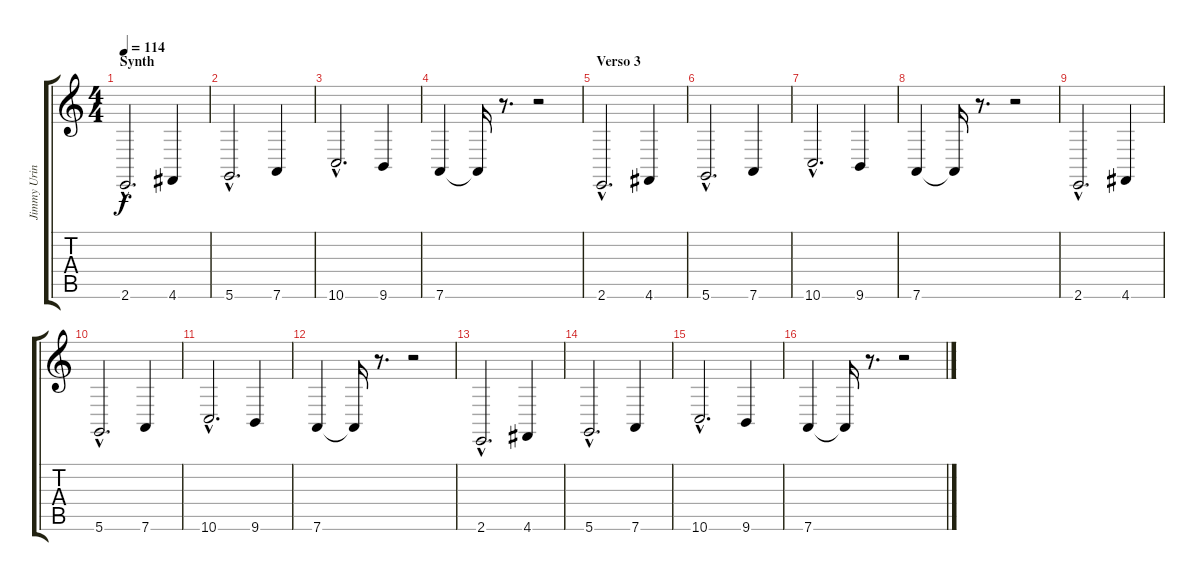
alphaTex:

\track ("Jimmy Urine (Synth 2)" "Jimmy Urin") {instrument synthbrass2}
\staff {score tabs}
\tuning (E4 B3 G3 D3 A2 D2) {hide}
\ts (4 4)
\section ("" "Synth")
\tempo 114
\clef g2
\ks c
2.6{hac}.2{d dy f volume 11 instrument synthbrass2} 4.6.4 |
5.6{hac}.2{d} 7.6.4 |
10.6{hac}.2{d} 9.6.4 |
7.6.4 7.6{t}.16 r.8{d} r.2 |
\section ("" "Verso 3")
2.6{hac}.2{d} 4.6.4 |
5.6{hac}.2{d} 7.6.4 |
10.6{hac}.2{d} 9.6.4 |
7.6.4 7.6{t}.16 r.8{d} r.2 |
2.6{hac}.2{d} 4.6.4 |
5.6{hac}.2{d} 7.6.4 |
10.6{hac}.2{d} 9.6.4 |
7.6.4 7.6{t}.16 r.8{d} r.2 |
2.6{hac}.2{d} 4.6.4 |
5.6{hac}.2{d} 7.6.4 |
10.6{hac}.2{d} 9.6.4 |
7.6.4 7.6{t}.16 r.8{d} r.2
